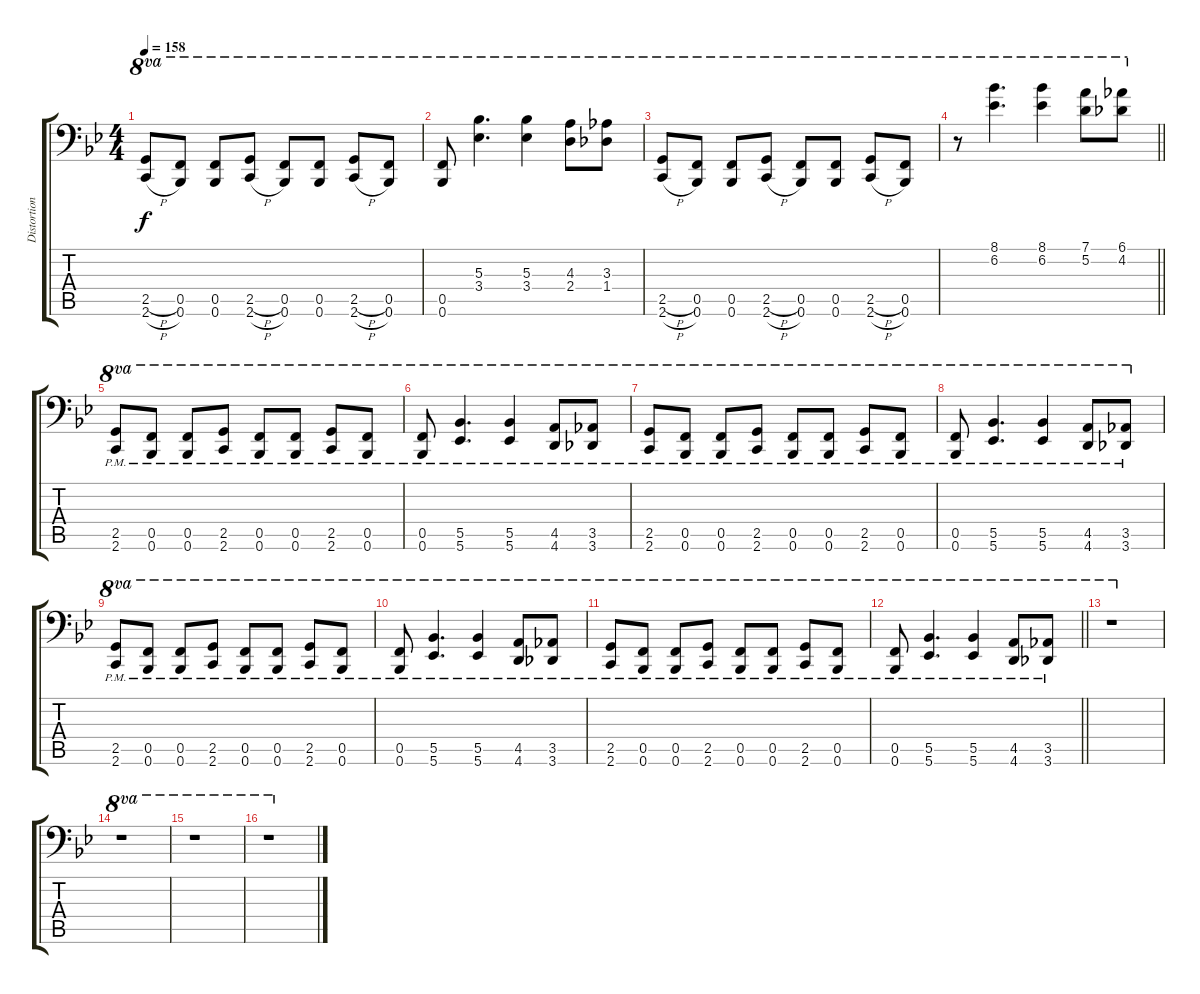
\track ("Distortion" "Distortion") {instrument distortionguitar}
\staff {score tabs}
\tuning (D4 A3 F3 C3 F2 Bb1) {hide}
\ts (4 4)
\tempo 158
\clef f4
\ks bb
(2.5{h} 2.6{h}).8{ot 8va dy f} (0.5 0.6).8{ot 8va} (0.5 0.6).8{ot 8va} (2.5{h} 2.6{h}).8{ot 8va} (0.5 0.6).8{ot 8va} (0.5 0.6).8{ot 8va} (2.5{h} 2.6{h}).8{ot 8va} (0.5 0.6).8{ot 8va} |
(0.5 0.6).8{ot 8va} (5.3 3.4).4{d ot 8va} (5.3 3.4).4{ot 8va} (4.3 2.4).8{ot 8va} (3.3 1.4).8{ot 8va} |
(2.5{h} 2.6{h}).8{ot 8va} (0.5 0.6).8{ot 8va} (0.5 0.6).8{ot 8va} (2.5{h} 2.6{h}).8{ot 8va} (0.5 0.6).8{ot 8va} (0.5 0.6).8{ot 8va} (2.5{h} 2.6{h}).8{ot 8va} (0.5 0.6).8{ot 8va} |
\barLineRight lightlight
r.8{ot 8va} (8.1 6.2).4{d ot 8va} (8.1 6.2).4{ot 8va} (7.1 5.2).8{ot 8va} (6.1 4.2).8{ot 8va} |
\section ("" " ")
(2.5{pm} 2.6{pm}).8{ot 8va} (0.5{pm} 0.6{pm}).8{ot 8va} (0.5{pm} 0.6{pm}).8{ot 8va} (2.5{pm} 2.6{pm}).8{ot 8va} (0.5{pm} 0.6{pm}).8{ot 8va} (0.5{pm} 0.6{pm}).8{ot 8va} (2.5{pm} 2.6{pm}).8{ot 8va} (0.5{pm} 0.6{pm}).8{ot 8va} |
(0.5{pm} 0.6{pm}).8{ot 8va} (5.5{pm} 5.6{pm}).4{d ot 8va} (5.5{pm} 5.6{pm}).4{ot 8va} (4.5{pm} 4.6{pm}).8{ot 8va} (3.5{pm} 3.6{pm}).8{ot 8va} |
(2.5{pm} 2.6{pm}).8{ot 8va} (0.5{pm} 0.6{pm}).8{ot 8va} (0.5{pm} 0.6{pm}).8{ot 8va} (2.5{pm} 2.6{pm}).8{ot 8va} (0.5{pm} 0.6{pm}).8{ot 8va} (0.5{pm} 0.6{pm}).8{ot 8va} (2.5{pm} 2.6{pm}).8{ot 8va} (0.5{pm} 0.6{pm}).8{ot 8va} |
(0.5{pm} 0.6{pm}).8{ot 8va} (5.5{pm} 5.6{pm}).4{d ot 8va} (5.5{pm} 5.6{pm}).4{ot 8va} (4.5{pm} 4.6{pm}).8{ot 8va} (3.5{pm} 3.6{pm}).8{ot 8va} |
(2.5{pm} 2.6{pm}).8{ot 8va} (0.5{pm} 0.6{pm}).8{ot 8va} (0.5{pm} 0.6{pm}).8{ot 8va} (2.5{pm} 2.6{pm}).8{ot 8va} (0.5{pm} 0.6{pm}).8{ot 8va} (0.5{pm} 0.6{pm}).8{ot 8va} (2.5{pm} 2.6{pm}).8{ot 8va} (0.5{pm} 0.6{pm}).8{ot 8va} |
(0.5{pm} 0.6{pm}).8{ot 8va} (5.5{pm} 5.6{pm}).4{d ot 8va} (5.5{pm} 5.6{pm}).4{ot 8va} (4.5{pm} 4.6{pm}).8{ot 8va} (3.5{pm} 3.6{pm}).8{ot 8va} |
(2.5{pm} 2.6{pm}).8{ot 8va} (0.5{pm} 0.6{pm}).8{ot 8va} (0.5{pm} 0.6{pm}).8{ot 8va} (2.5{pm} 2.6{pm}).8{ot 8va} (0.5{pm} 0.6{pm}).8{ot 8va} (0.5{pm} 0.6{pm}).8{ot 8va} (2.5{pm} 2.6{pm}).8{ot 8va} (0.5{pm} 0.6{pm}).8{ot 8va} |
\barLineRight lightlight
(0.5{pm} 0.6{pm}).8{ot 8va} (5.5{pm} 5.6{pm}).4{d ot 8va} (5.5{pm} 5.6{pm}).4{ot 8va} (4.5{pm} 4.6{pm}).8{ot 8va} (3.5{pm} 3.6{pm}).8{ot 8va} |
\section ("" " ")
r.1{ot 8va} |
r.1{ot 8va} |
r.1{ot 8va} |
r.1{ot 8va}
